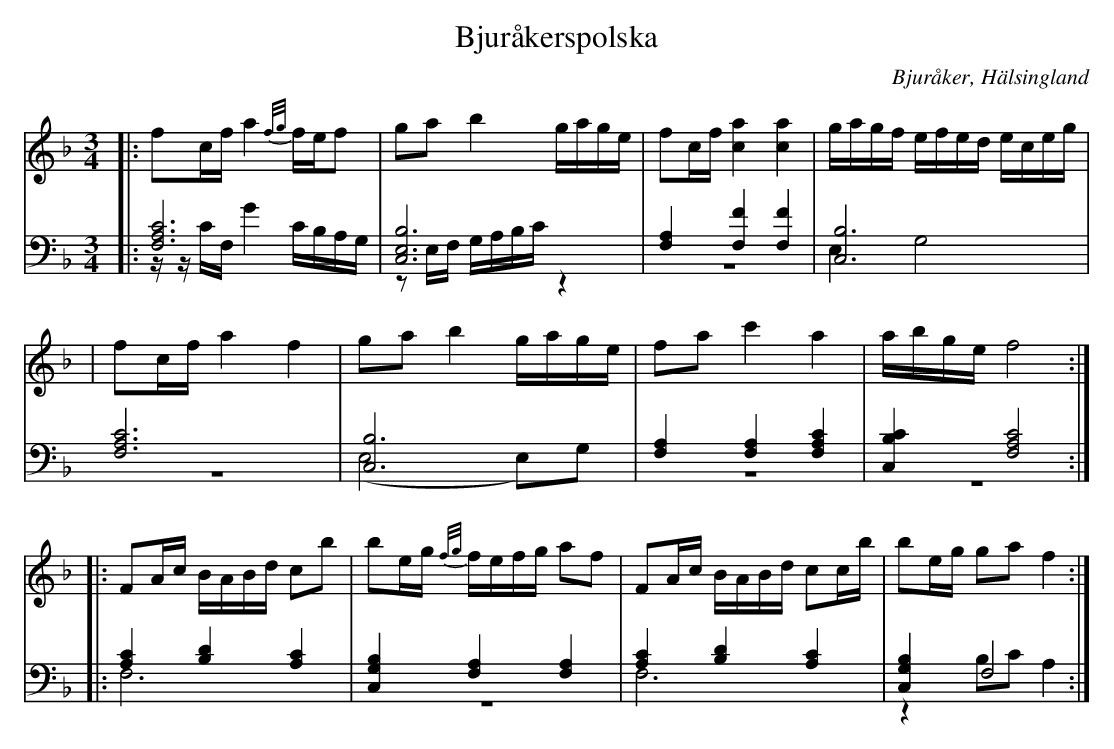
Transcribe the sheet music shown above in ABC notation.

X:1
T: Bjuråkerspolska
O: Bjuråker, Hälsingland
M: 3/4
L: 1/8
K: F
V:1
V:2
V:3 merge
V: 1
|:fc/f/ a2 {f/g/}f/e/f|ga b2 g/a/g/e/|fc/f/ [c2a2] [c2a2]|g/a/g/f/ e/f/e/d/ e/c/e/g/|
|fc/f/ a2 f2|ga b2 g/a/g/e/|fa c'2 a2| a/b/g/e/ f4:|
|:FA/c/ B/A/B/d/ cb|be/g/ {f/g/}f/e/f/g/ af|FA/c/ B/A/B/d/ cc/b/|be/g/ ga f2:|
V:2 clef=bass
|:[F,6A,6C6]|[C,6E,6B,6]|[F,2A,2] [F,2F2] [F,2F2]|[C,6B,6]|
[F,6A,6C6]|[C,6B,6]|[F,2A,2] [F,2A,2] [F,2A,2C2]|[C,2B,2C2] [F,4A,4C4]:|
 |:[A,2C2] [B,2D2] [A,2C2]|[C,2G,2B,2] [F,2A,2] [F,2A,2]|[A,2C2] [B,2D2] [A,2C2]|[C,2G,2B,2] F,4 :|
V:3 clef=bass
 |:z/z/C/F,/ G2 C/B,/A,/G,/|zE,/F,/ G,/A,/B,/C/ z2|z6|E,2 G,4|
 |z6|(E,4 E,)G,|z6|z6:|
|:F,6|z6|F,6|z2 B,C A,2:|
